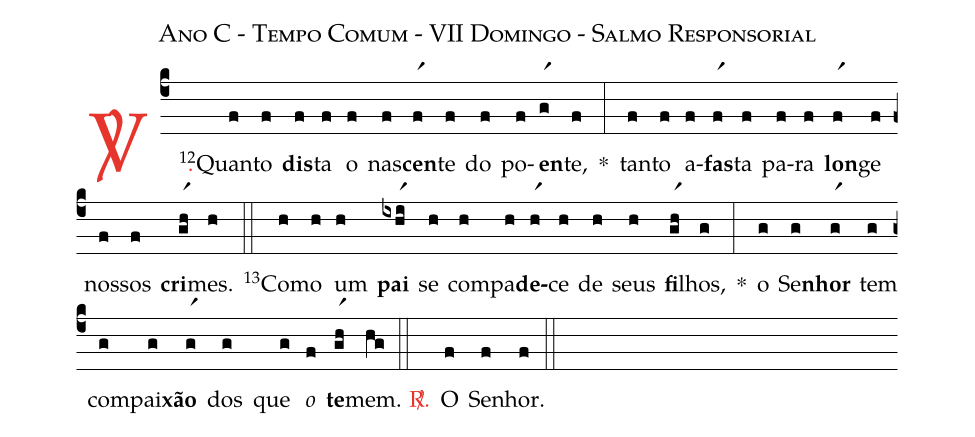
name: Ano C - Tempo Comum - VII Domingo - Salmo Responsorial;
%%
(c4)

<c><sp>V/</sp>.</c>() <v>\VSup{12}</v>Quan(f)to(f) <b>dis</b>(f)ta(f) o(f) nas(f)<b>cen</b>(fr1)te(f) do(f) po(f)<b>en</b>(gr1)te,(f) *(:)
tan(f)to(f) a(f)<b>fas</b>(fr1)ta(f) pa(f)ra(f) <b>lon</b>(fr1)ge(f) nos(f)sos(f) <b>cri</b>(gr1h)mes.(h)

(::)

<v>\VSup{13}</v>Co(h)mo(h) um(h) <b>pai</b>(ixhr1i) se(h) com(h)pa(h)<b>de</b>(hr1)ce(h) de(h) seus(h) <b>fi</b>(gr1h)lhos,(g) *(:)
o(g) Se(g)<b>nhor</b>(gr1) tem(g) com(g)pai(g)<b>xão</b>(gr1) dos(g) que(g) <i>o</i>(f) <b>te</b>(gr1h)mem.(hg)

(::)

<c><sp>R/</sp>.</c>() O(f) Se(f)nhor.(f)

(::)
